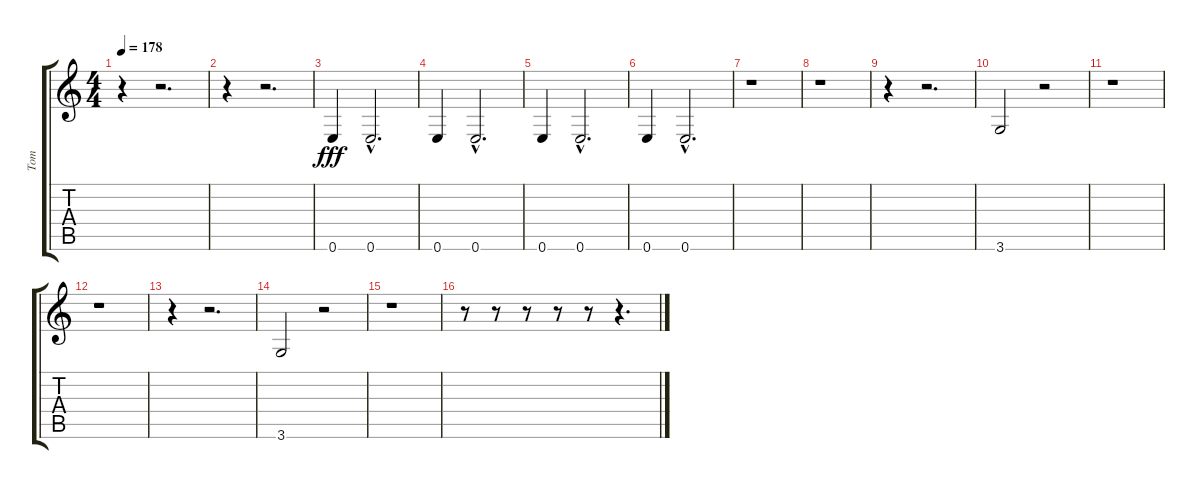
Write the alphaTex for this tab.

\track ("Tom" "Tom") {instrument electricbasspick}
\staff {score tabs}
\tuning (E4 B3 G3 D3 A2 E2) {hide}
\ts (4 4)
\tempo 178
\clef g2
\ks c
r.4{dy fff} r.2{d} |
r.4 r.2{d} |
0.6.4 0.6{hac}.2{d} |
0.6.4 0.6{hac}.2{d} |
0.6.4 0.6{hac}.2{d} |
0.6.4 0.6{hac}.2{d} |
r.1 |
r.1 |
r.4 r.2{d} |
3.6.2 r.2 |
r.1 |
r.1 |
r.4 r.2{d} |
3.6.2 r.2 |
r.1 |
r.8 r.8 r.8 r.8 r.8 r.4{d}
